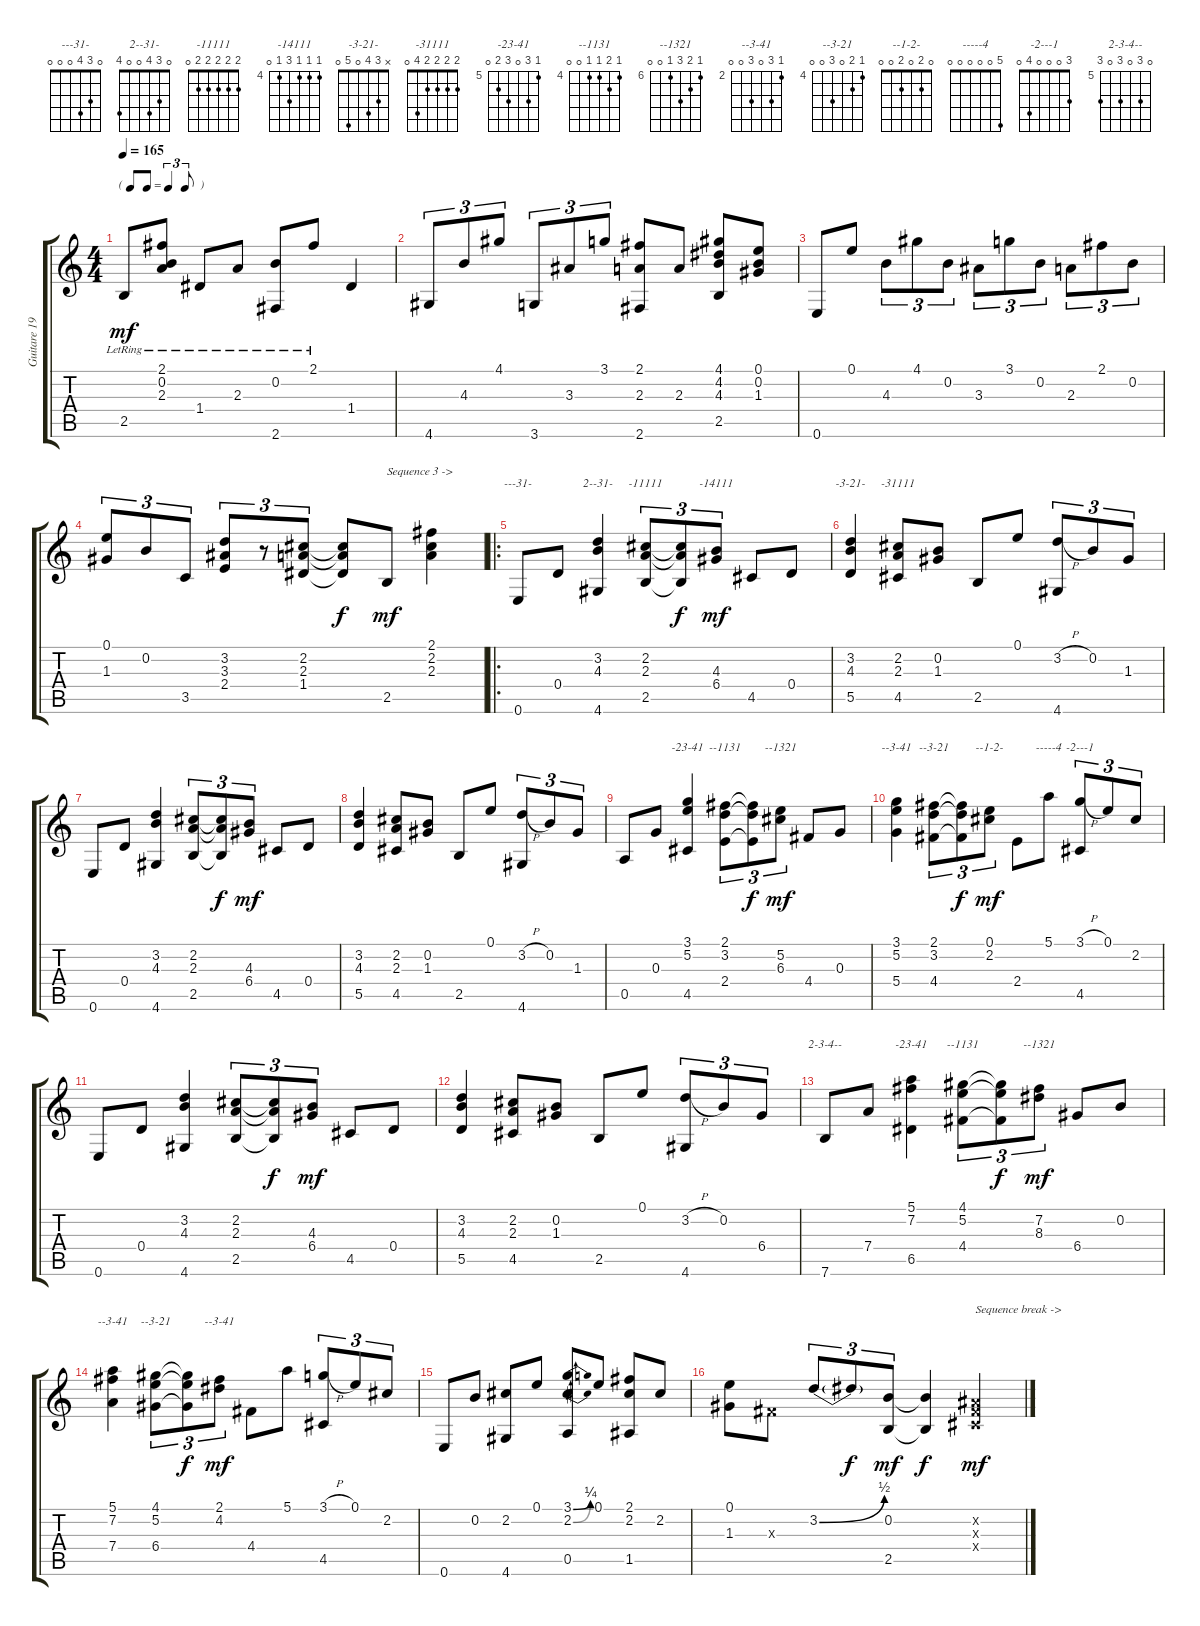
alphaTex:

\track ("Guitare 1976/2000" "Guitare 19") {instrument acousticguitarnylon}
\staff {score tabs}
\tuning (E4 B3 G3 D3 A2 E2) {hide}
\chord ("---31-" 0 3 4 0 0 0)
\chord ("2--31-" 0 3 4 0 0 4)
\chord ("-11111" 2 2 2 2 2 0)
\chord ("-14111" 4 4 4 6 4 0) {firstfret 4}
\chord ("-3-21-" x 3 4 0 5 0)
\chord ("-31111" 2 2 2 2 4 0)
\chord ("-23-41" 3 5 0 5 4 0) {firstfret 3}
\chord ("--1131" 2 3 2 2 0 0)
\chord ("--1321" 4 5 6 4 0 0) {firstfret 4}
\chord ("--3-41" 3 5 0 5 0 0) {firstfret 3}
\chord ("--3-21" 2 3 0 4 0 0)
\chord ("--1-2-" 0 2 0 2 0 0)
\chord ("-----4" 5 0 0 0 0 0)
\chord ("-2---1" 3 0 0 0 4 0)
\chord ("2-3-4--" 0 7 0 7 0 7) {firstfret 5}
\chord ("-23-41" 5 7 0 7 6 0) {firstfret 5}
\chord ("--1131" 4 5 4 4 0 0) {firstfret 4}
\chord ("--1321" 6 7 8 6 0 0) {firstfret 6}
\chord ("--3-41" 5 7 0 7 0 0) {firstfret 5}
\chord ("--3-21" 4 5 0 6 0 0) {firstfret 4}
\chord ("--3-41" 2 4 0 4 0 0) {firstfret 2}
\ts (4 4)
\tf triplet8th
\tempo 165
\clef g2
\ks c
2.5{lr}.8{dy mf} (2.1{lr} 0.2{lr} 2.3{lr}).8 1.4{lr}.8 2.3{lr}.8 (0.2{lr} 2.6{lr}).8 2.1{lr}.8 1.4.4 |
4.6.8{tu (3 2)} 4.3.8{tu (3 2)} 4.1.8{tu (3 2)} 3.6.8{tu (3 2)} 3.3.8{tu (3 2)} 3.1.8{tu (3 2)} (2.1 2.3 2.6).8 2.3.8 (4.1 4.2 4.3 2.5).8 (0.1 0.2 1.3).8 |
0.6.8 0.1.8 4.3.8{tu (3 2)} 4.1.8{tu (3 2)} 0.2.8{tu (3 2)} 3.3.8{tu (3 2)} 3.1.8{tu (3 2)} 0.2.8{tu (3 2)} 2.3.8{tu (3 2)} 2.1.8{tu (3 2)} 0.2.8{tu (3 2)} |
(0.1 1.3).8{tu (3 2)} 0.2.8{tu (3 2)} 3.5.8{tu (3 2)} (3.2 3.3 2.4).8{tu (3 2)} r.8{tu (3 2)} (2.2 2.3 1.4).8{tu (3 2)} (2.2{t} 2.3{t} 1.4{t}).8{dy f} 2.5.8{txt "Sequence 3 ->" dy mf} (2.1 2.2 2.3).4 |
\ro
0.6.8{ch "---31-"} 0.4.8 (3.2 4.3 4.6).4{ch "2--31-"} (2.2 2.3 2.5).8{tu (3 2) ch "-11111"} (2.2{t} 2.3{t} 2.5{t}).8{tu (3 2) dy f} (4.3 6.4).8{tu (3 2) ch "-14111" dy mf} 4.5.8 0.4.8 |
(3.2 4.3 5.5).4{ch "-3-21-"} (2.2 2.3 4.5).8{ch "-31111"} (0.2 1.3).8 2.5.8 0.1.8 (3.2{h} 4.6).8{tu (3 2)} 0.2.8{tu (3 2)} 1.3.8{tu (3 2)} |
0.6.8 0.4.8 (3.2 4.3 4.6).4 (2.2 2.3 2.5).8{tu (3 2)} (2.2{t} 2.3{t} 2.5{t}).8{tu (3 2) dy f} (4.3 6.4).8{tu (3 2) dy mf} 4.5.8 0.4.8 |
(3.2 4.3 5.5).4 (2.2 2.3 4.5).8 (0.2 1.3).8 2.5.8 0.1.8 (3.2{h} 4.6).8{tu (3 2)} 0.2.8{tu (3 2)} 1.3.8{tu (3 2)} |
0.5.8 0.3.8 (3.1 5.2 4.5).4{ch "-23-41"} (2.1 3.2 2.4).8{tu (3 2) ch "--1131"} (2.1{t} 3.2{t} 2.4{t}).8{tu (3 2) dy f} (5.2 6.3).8{tu (3 2) ch "--1321" dy mf} 4.4.8 0.3.8 |
(3.1 5.2 5.4).4{ch "--3-41"} (2.1 3.2 4.4).8{tu (3 2) ch "--3-21"} (2.1{t} 3.2{t} 4.4{t}).8{tu (3 2) dy f} (0.1 2.2).8{tu (3 2) ch "--1-2-" dy mf} 2.4.8 5.1.8{ch "-----4"} (3.1{h} 4.5).8{tu (3 2) ch "-2---1"} 0.1.8{tu (3 2)} 2.2.8{tu (3 2)} |
0.6.8 0.4.8 (3.2 4.3 4.6).4 (2.2 2.3 2.5).8{tu (3 2)} (2.2{t} 2.3{t} 2.5{t}).8{tu (3 2) dy f} (4.3 6.4).8{tu (3 2) dy mf} 4.5.8 0.4.8 |
(3.2 4.3 5.5).4 (2.2 2.3 4.5).8 (0.2 1.3).8 2.5.8 0.1.8 (3.2{h} 4.6).8{tu (3 2)} 0.2.8{tu (3 2)} 6.4.8{tu (3 2)} |
7.6.8{ch "2-3-4--"} 7.4.8 (5.1 7.2 6.5).4{ch "-23-41"} (4.1 5.2 4.4).8{tu (3 2) ch "--1131"} (4.1{t} 5.2{t} 4.4{t}).8{tu (3 2) dy f} (7.2 8.3).8{tu (3 2) ch "--1321" dy mf} 6.4.8 0.2.8 |
(5.1 7.2 7.4).4{ch "--3-41"} (4.1 5.2 6.4).8{tu (3 2) ch "--3-21"} (4.1{t} 5.2{t} 6.4{t}).8{tu (3 2) dy f} (2.1 4.2).8{tu (3 2) ch "--3-41" dy mf} 4.4.8 5.1.8 (3.1{h} 4.5).8{tu (3 2)} 0.1.8{tu (3 2)} 2.2.8{tu (3 2)} |
0.6.8 0.2.8 (2.2 4.6).8 0.1.8 (3.1{be (bend 0 0 60 1)} 2.2{be (bend 0 0 60 1)} 0.5).8 0.1.8 (2.1 2.2 1.5).8 2.2.8 |
(0.1 1.3).8 -1.3{x}.8 3.2{be (bend 0 0 60 2)}.8{tu (3 2)} 3.2{t}.8{tu (3 2) dy f} (0.2 2.5).8{tu (3 2) dy mf} (0.2{t} 2.5{t}).4{dy f} (-1.2{x} -1.3{x} -1.4{x}).4{txt "Sequence break ->" dy mf}
